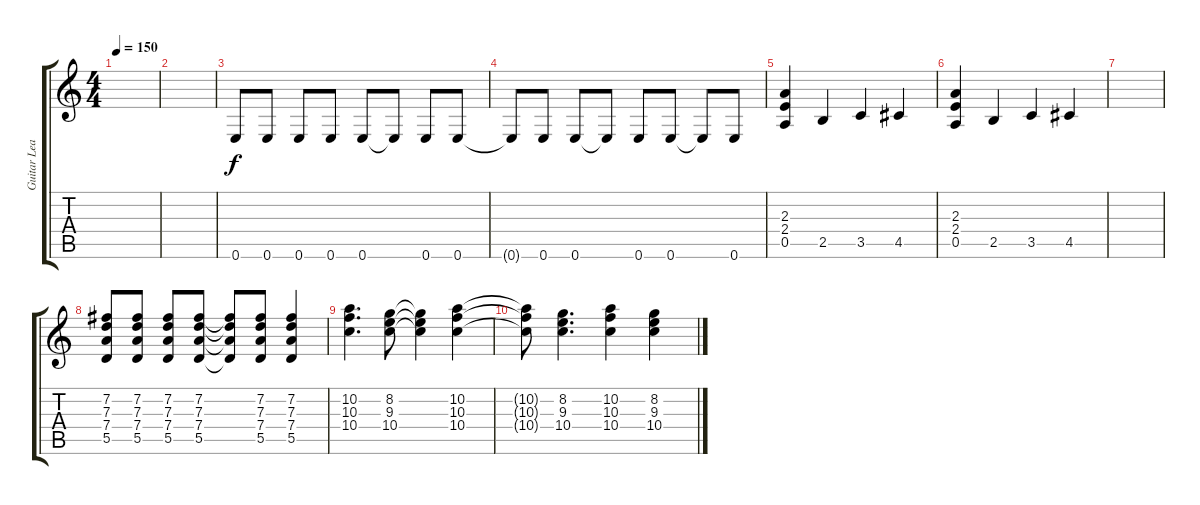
\track ("Guitar Lead" "Guitar Lea") {instrument overdrivenguitar}
\staff {score tabs}
\tuning (E4 B3 G3 D3 A2 E2) {hide}
\ts (4 4)
\tempo 150
\clef g2
\ks c
|
|
0.6.8 0.6.8 0.6.8 0.6.8 0.6.8 0.6{t}.8 0.6.8 0.6.8 |
0.6{t}.8 0.6.8 0.6.8 0.6{t}.8 0.6.8 0.6.8 0.6{t}.8 0.6.8 |
(2.3 2.4 0.5).4 2.5.4 3.5.4 4.5.4 |
(2.3 2.4 0.5).4 2.5.4 3.5.4 4.5.4 |
|
(7.2 7.3 7.4 5.5).8 (7.2 7.3 7.4 5.5).8 (7.2 7.3 7.4 5.5).8 (7.2 7.3 7.4 5.5).8 (7.2{t} 7.3{t} 7.4{t} 5.5{t}).8 (7.2 7.3 7.4 5.5).8 (7.2 7.3 7.4 5.5).4 |
(10.2 10.3 10.4).4{d} (8.2 9.3 10.4).8 (8.2{t} 9.3{t} 10.4{t}).4 (10.2 10.3 10.4).4 |
(10.2{t} 10.3{t} 10.4{t}).8 (8.2 9.3 10.4).4{d} (10.2 10.3 10.4).4 (8.2 9.3 10.4).4
